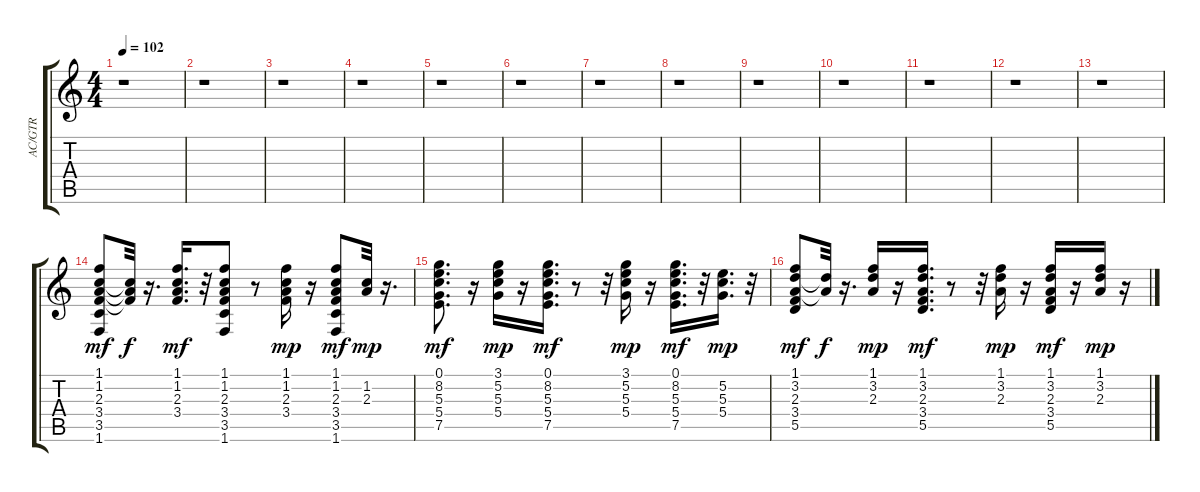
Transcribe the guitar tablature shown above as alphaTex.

\track ("AC/GTR" "AC/GTR") {instrument acousticguitarsteel}
\staff {score tabs}
\tuning (E4 B3 G3 D3 A2 E2) {hide}
\ts (4 4)
\tempo 102
\clef g2
\ks c
r.1{dy mf} |
r.1 |
r.1 |
r.1 |
r.1 |
r.1 |
r.1 |
r.1 |
r.1 |
r.1 |
r.1 |
r.1 |
r.1 |
(1.1 1.2 2.3 3.4 3.5 1.6).8 (1.2{t} 2.3{t} 3.4{t}).32{dy f} r.16{d} (1.1 1.2 2.3 3.4).16{d dy mf} r.32 (1.1 1.2 2.3 3.4 3.5 1.6).8 r.8 (1.1 1.2 2.3 3.4).16{dy mp} r.16 (1.1 1.2 2.3 3.4 3.5 1.6).8{dy mf} (1.2 2.3).32{dy mp} r.16{d} |
(0.1 8.2 5.3 5.4 7.5).8{d dy mf} r.16 (3.1 5.2 5.3 5.4).16{dy mp} r.16 (0.1 8.2 5.3 5.4 7.5).16{d dy mf} r.8 r.32 (3.1 5.2 5.3 5.4).16{dy mp} r.16 (0.1 8.2 5.3 5.4 7.5).16{d dy mf} r.32 (5.2 5.3 5.4).16{d dy mp} r.32 |
(1.1 3.2 2.3 3.4 5.5).8{dy mf} (3.2{t} 2.3{t}).32{dy f} r.16{d} (1.1 3.2 2.3).16{dy mp} r.16 (1.1 3.2 2.3 3.4 5.5).16{d dy mf} r.8 r.32 (1.1 3.2 2.3).16{dy mp} r.16 (1.1 3.2 2.3 3.4 5.5).16{dy mf} r.16 (1.1 3.2 2.3).16{dy mp} r.16
